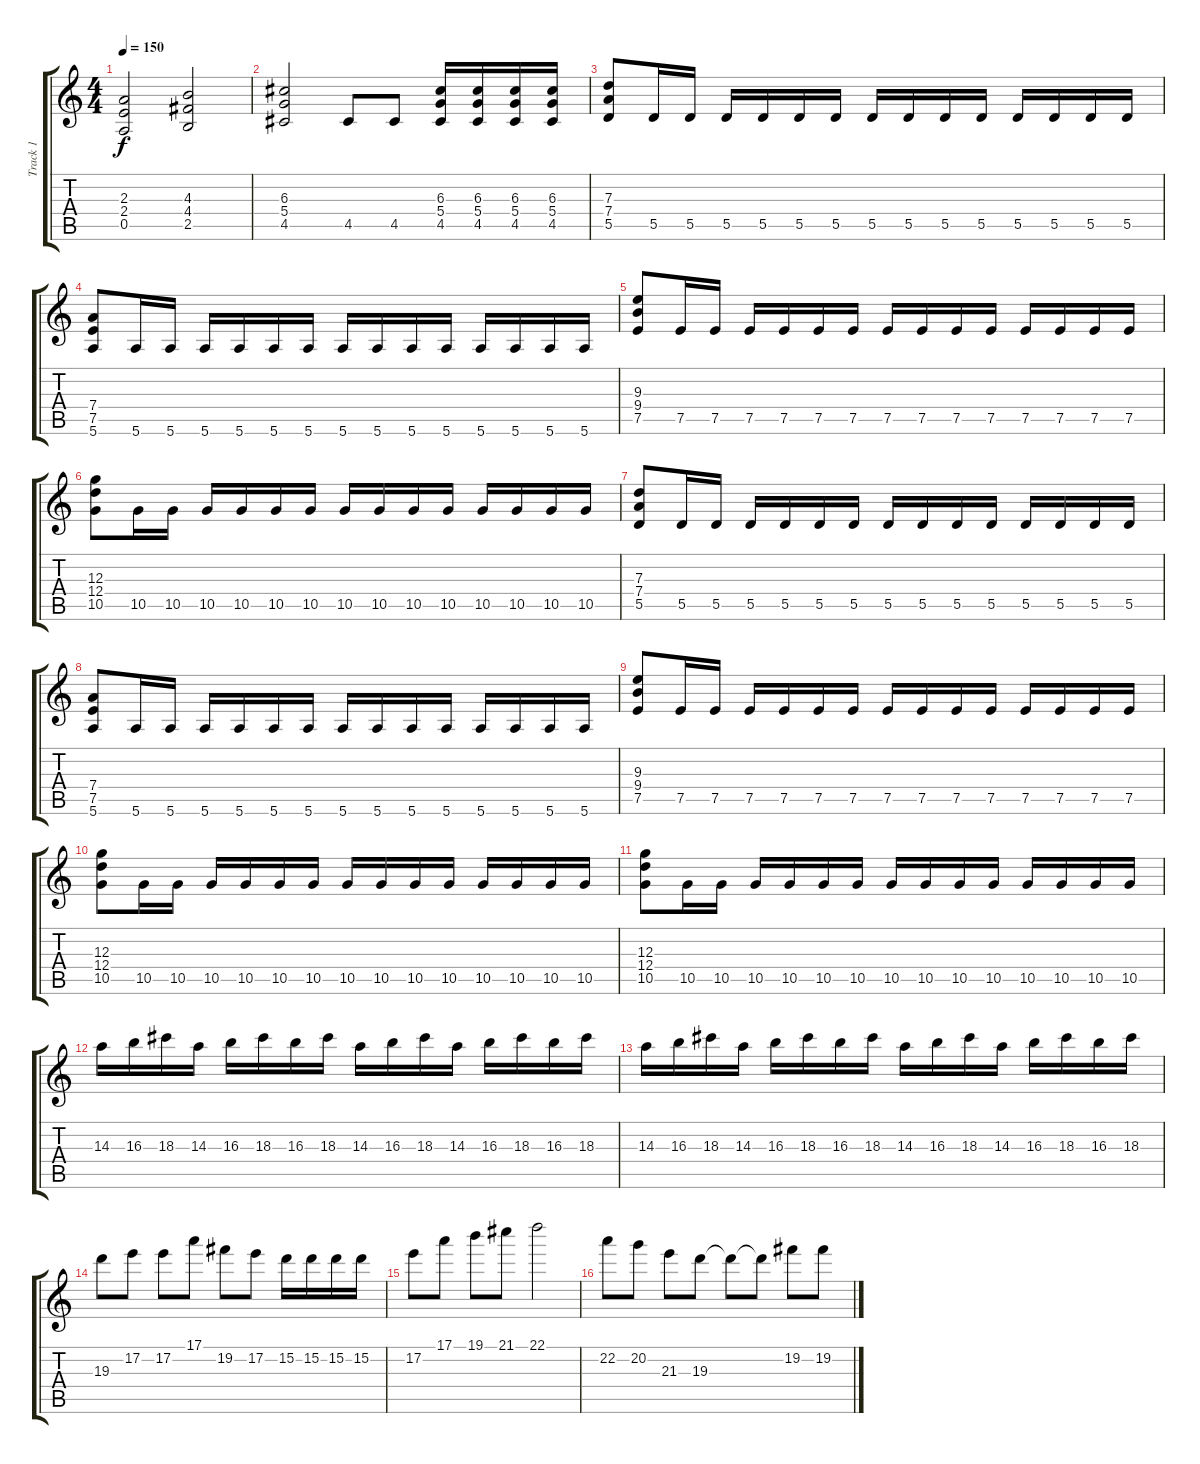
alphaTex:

\track ("Track 1" "Track 1") {instrument overdrivenguitar}
\staff {score tabs}
\tuning (E4 B3 G3 D3 A2 E2) {hide}
\ts (4 4)
\tempo 150
\clef g2
\ks c
(2.3 2.4 0.5).2{dy f} (4.3 4.4 2.5).2 |
(6.3 5.4 4.5).2 4.5.8 4.5.8 (6.3 5.4 4.5).16 (6.3 5.4 4.5).16 (6.3 5.4 4.5).16 (6.3 5.4 4.5).16 |
(7.3 7.4 5.5).8 5.5.16 5.5.16 5.5.16 5.5.16 5.5.16 5.5.16 5.5.16 5.5.16 5.5.16 5.5.16 5.5.16 5.5.16 5.5.16 5.5.16 |
(7.4 7.5 5.6).8 5.6.16 5.6.16 5.6.16 5.6.16 5.6.16 5.6.16 5.6.16 5.6.16 5.6.16 5.6.16 5.6.16 5.6.16 5.6.16 5.6.16 |
(9.3 9.4 7.5).8 7.5.16 7.5.16 7.5.16 7.5.16 7.5.16 7.5.16 7.5.16 7.5.16 7.5.16 7.5.16 7.5.16 7.5.16 7.5.16 7.5.16 |
(12.3 12.4 10.5).8 10.5.16 10.5.16 10.5.16 10.5.16 10.5.16 10.5.16 10.5.16 10.5.16 10.5.16 10.5.16 10.5.16 10.5.16 10.5.16 10.5.16 |
(7.3 7.4 5.5).8 5.5.16 5.5.16 5.5.16 5.5.16 5.5.16 5.5.16 5.5.16 5.5.16 5.5.16 5.5.16 5.5.16 5.5.16 5.5.16 5.5.16 |
(7.4 7.5 5.6).8 5.6.16 5.6.16 5.6.16 5.6.16 5.6.16 5.6.16 5.6.16 5.6.16 5.6.16 5.6.16 5.6.16 5.6.16 5.6.16 5.6.16 |
(9.3 9.4 7.5).8 7.5.16 7.5.16 7.5.16 7.5.16 7.5.16 7.5.16 7.5.16 7.5.16 7.5.16 7.5.16 7.5.16 7.5.16 7.5.16 7.5.16 |
(12.3 12.4 10.5).8 10.5.16 10.5.16 10.5.16 10.5.16 10.5.16 10.5.16 10.5.16 10.5.16 10.5.16 10.5.16 10.5.16 10.5.16 10.5.16 10.5.16 |
(12.3 12.4 10.5).8 10.5.16 10.5.16 10.5.16 10.5.16 10.5.16 10.5.16 10.5.16 10.5.16 10.5.16 10.5.16 10.5.16 10.5.16 10.5.16 10.5.16 |
14.3.16 16.3.16 18.3.16 14.3.16 16.3.16 18.3.16 16.3.16 18.3.16 14.3.16 16.3.16 18.3.16 14.3.16 16.3.16 18.3.16 16.3.16 18.3.16 |
14.3.16 16.3.16 18.3.16 14.3.16 16.3.16 18.3.16 16.3.16 18.3.16 14.3.16 16.3.16 18.3.16 14.3.16 16.3.16 18.3.16 16.3.16 18.3.16 |
19.3.8 17.2.8 17.2.8 17.1.8 19.2.8 17.2.8 15.2.16 15.2.16 15.2.16 15.2.16 |
17.2.8 17.1.8 19.1.8 21.1.8 22.1.2 |
22.2.8 20.2.8 21.3.8 19.3.8 19.3{t}.8 19.3{t}.8 19.2.8 19.2.8
